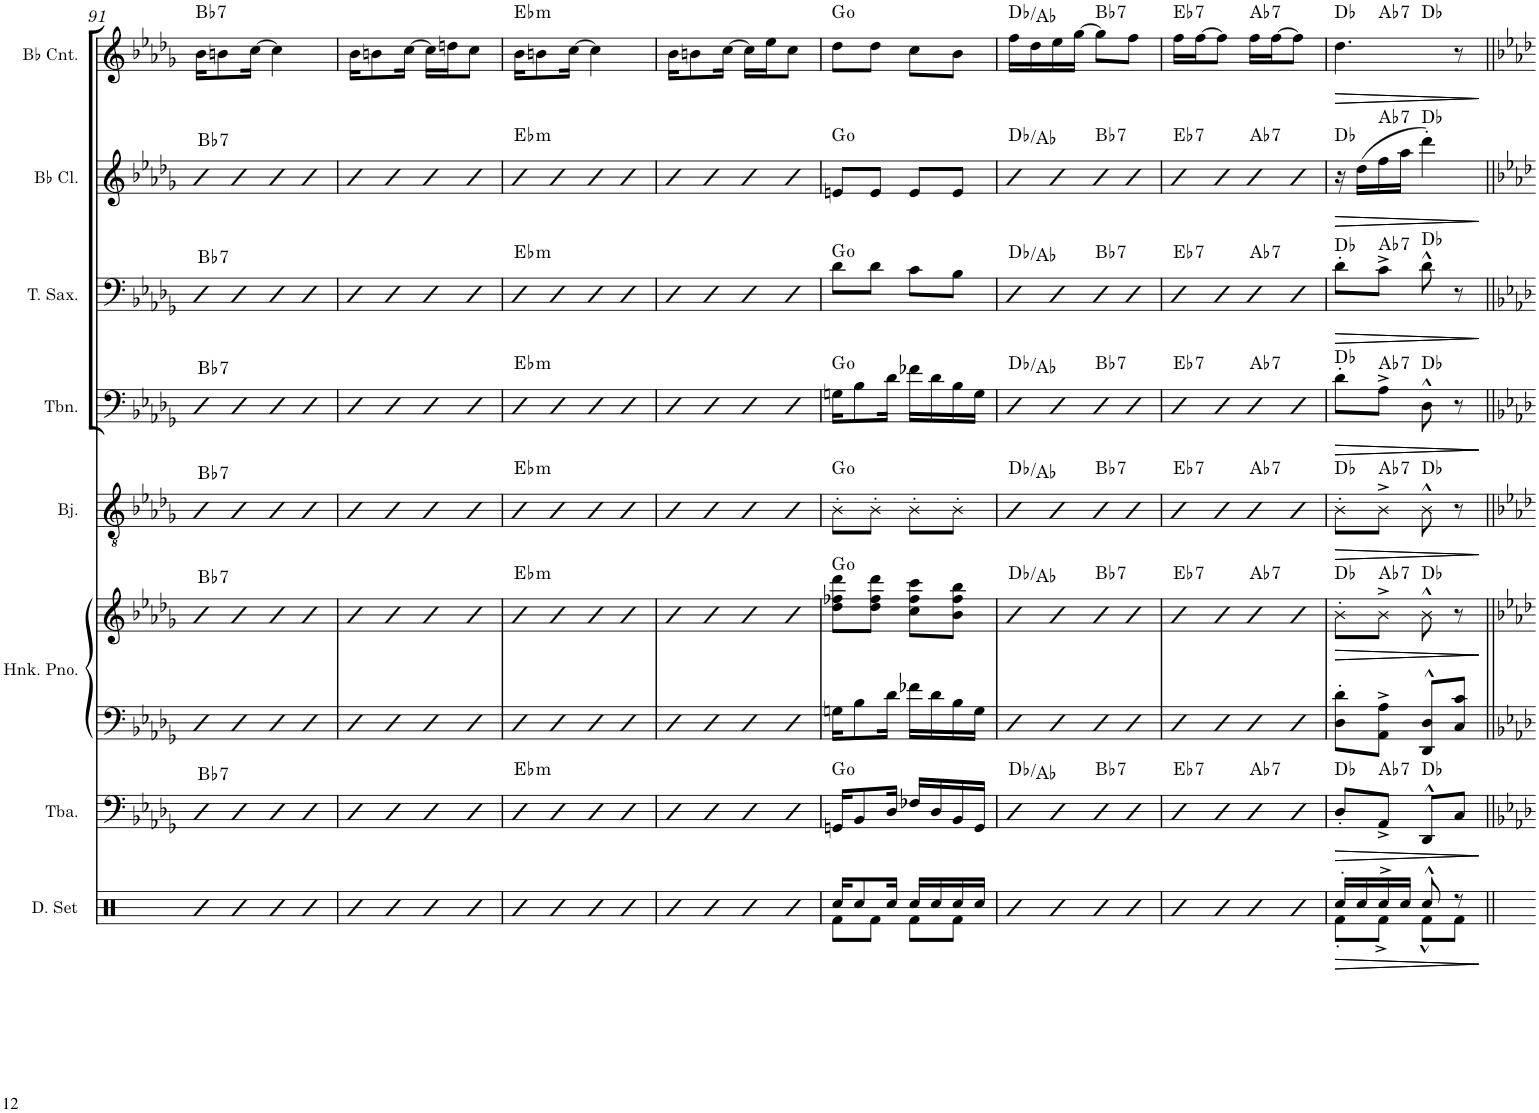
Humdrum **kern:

**kern	**dynam	**kern	**dynam	**harte	**kern	**kern	**dynam	**harte	**kern	**dynam	**harte	**kern	**dynam	**harte	**kern	**dynam	**harte	**kern	**dynam	**harte	**kern	**dynam	**harte
*part8	*part8	*part7	*part7	*part7	*part6	*part6	*part6	*part6	*part5	*part5	*part5	*part4	*part4	*part4	*part3	*part3	*part3	*part2	*part2	*part2	*part1	*part1	*part1
*staff9	*staff9	*staff8	*staff8	*	*staff7	*staff6	*staff6/7	*	*staff5	*staff5	*	*staff4	*staff4	*	*staff3	*staff3	*	*staff2	*staff2	*	*staff1	*staff1	*
*I"Drumset	*	*I"Tuba	*	*	*I"Honky Tonk Piano	*	*	*	*I"Banjo	*	*	*I"Trombone	*	*	*I"Tenor Saxophone	*	*	*I"Bb Clarinet	*	*	*I"Bb Cornet	*	*
*I'D. Set	*	*I'Tba.	*	*	*I'Hnk. Pno.	*	*	*	*I'Bj.	*	*	*I'Tbn.	*	*	*I'T. Sax.	*	*	*I'Bb Cl.	*	*	*I'Bb Cnt.	*	*
!!LO:PB:g=z
*clefX	*	*clefF4	*	*	*clefF4	*clefG2	*	*	*clefGv2	*	*	*clefF4	*	*	*clefF4	*	*	*clefG2	*	*	*clefG2	*	*
*	*	*	*	*	*	*	*	*	*ITrd7c12	*	*	*	*	*	*ITrd8c14	*	*	*ITrd1c2	*	*	*ITrd1c2	*	*
*k[]	*	*k[b-e-a-d-g-]	*	*	*k[b-e-a-d-g-]	*k[b-e-a-d-g-]	*	*	*k[b-e-a-d-g-]	*	*	*k[b-e-a-d-g-]	*	*	*k[b-e-a-d-g-]	*	*	*k[b-e-a-d-g-]	*	*	*k[b-e-a-d-g-]	*	*
*M2/4	*	*M2/4	*	*	*M2/4	*M2/4	*	*	*M2/4	*	*	*M2/4	*	*	*M2/4	*	*	*M2/4	*	*	*M2/4	*	*
=91	=91	=91	=91	=91	=91	=91	=91	=91	=91	=91	=91	=91	=91	=91	=91	=91	=91	=91	=91	=91	=91	=91	=91
!	!	!	!	!LO:H:kt=7	!	!	!	!LO:H:kt=7	!	!	!LO:H:kt=7	!	!	!LO:H:kt=7	!	!	!LO:H:kt=7	!	!	!LO:H:kt=7	!	!	!LO:H:kt=7
8R	.	8B-	.	Bb:7	8b-	8b-	.	Bb:7	8b-	.	Bb:7	8b-	.	Bb:7	8b-	.	Bb:7	8b-	.	Bb:7	16b-\KL	.	Bb:7
.	.	.	.	.	.	.	.	.	.	.	.	.	.	.	.	.	.	.	.	.	8bn\	.	.
8R	.	8B-	.	.	8b-	8b-	.	.	8b-	.	.	8b-	.	.	8b-	.	.	8b-	.	.	.	.	.
.	.	.	.	.	.	.	.	.	.	.	.	.	.	.	.	.	.	.	.	.	[16cc\Jk	.	.
8R	.	8B-	.	.	8b-	8b-	.	.	8b-	.	.	8b-	.	.	8b-	.	.	8b-	.	.	4cc\]	.	.
8R	.	8B-	.	.	8b-	8b-	.	.	8b-	.	.	8b-	.	.	8b-	.	.	8b-	.	.	.	.	.
=92	=92	=92	=92	=92	=92	=92	=92	=92	=92	=92	=92	=92	=92	=92	=92	=92	=92	=92	=92	=92	=92	=92	=92
8R	.	8B-	.	.	8b-	8b-	.	.	8b-	.	.	8b-	.	.	8b-	.	.	8b-	.	.	16b-\KL	.	.
.	.	.	.	.	.	.	.	.	.	.	.	.	.	.	.	.	.	.	.	.	8bn\	.	.
8R	.	8B-	.	.	8b-	8b-	.	.	8b-	.	.	8b-	.	.	8b-	.	.	8b-	.	.	.	.	.
.	.	.	.	.	.	.	.	.	.	.	.	.	.	.	.	.	.	.	.	.	[16cc\Jk	.	.
8R	.	8B-	.	.	8b-	8b-	.	.	8b-	.	.	8b-	.	.	8b-	.	.	8b-	.	.	16cc\LL]	.	.
.	.	.	.	.	.	.	.	.	.	.	.	.	.	.	.	.	.	.	.	.	16ddn\J	.	.
8R	.	8B-	.	.	8b-	8b-	.	.	8b-	.	.	8b-	.	.	8b-	.	.	8b-	.	.	8cc\J	.	.
=93	=93	=93	=93	=93	=93	=93	=93	=93	=93	=93	=93	=93	=93	=93	=93	=93	=93	=93	=93	=93	=93	=93	=93
!	!	!	!	!LO:H:kt=m	!	!	!	!LO:H:kt=m	!	!	!LO:H:kt=m	!	!	!LO:H:kt=m	!	!	!LO:H:kt=m	!	!	!LO:H:kt=m	!	!	!LO:H:kt=m
8R	.	8B-	.	Eb:min	8b-	8b-	.	Eb:min	8b-	.	Eb:min	8b-	.	Eb:min	8b-	.	Eb:min	8b-	.	Eb:min	16b-\KL	.	Eb:min
.	.	.	.	.	.	.	.	.	.	.	.	.	.	.	.	.	.	.	.	.	8bn\	.	.
8R	.	8B-	.	.	8b-	8b-	.	.	8b-	.	.	8b-	.	.	8b-	.	.	8b-	.	.	.	.	.
.	.	.	.	.	.	.	.	.	.	.	.	.	.	.	.	.	.	.	.	.	[16cc\Jk	.	.
8R	.	8B-	.	.	8b-	8b-	.	.	8b-	.	.	8b-	.	.	8b-	.	.	8b-	.	.	4cc\]	.	.
8R	.	8B-	.	.	8b-	8b-	.	.	8b-	.	.	8b-	.	.	8b-	.	.	8b-	.	.	.	.	.
=94	=94	=94	=94	=94	=94	=94	=94	=94	=94	=94	=94	=94	=94	=94	=94	=94	=94	=94	=94	=94	=94	=94	=94
8R	.	8B-	.	.	8b-	8b-	.	.	8b-	.	.	8b-	.	.	8b-	.	.	8b-	.	.	16b-\KL	.	.
.	.	.	.	.	.	.	.	.	.	.	.	.	.	.	.	.	.	.	.	.	8bn\	.	.
8R	.	8B-	.	.	8b-	8b-	.	.	8b-	.	.	8b-	.	.	8b-	.	.	8b-	.	.	.	.	.
.	.	.	.	.	.	.	.	.	.	.	.	.	.	.	.	.	.	.	.	.	[16cc\Jk	.	.
8R	.	8B-	.	.	8b-	8b-	.	.	8b-	.	.	8b-	.	.	8b-	.	.	8b-	.	.	16cc\LL]	.	.
.	.	.	.	.	.	.	.	.	.	.	.	.	.	.	.	.	.	.	.	.	16ee-\J	.	.
8R	.	8B-	.	.	8b-	8b-	.	.	8b-	.	.	8b-	.	.	8b-	.	.	8b-	.	.	8cc\J	.	.
=95	=95	=95	=95	=95	=95	=95	=95	=95	=95	=95	=95	=95	=95	=95	=95	=95	=95	=95	=95	=95	=95	=95	=95
*^	*	*	*	*	*	*	*	*	*	*	*	*	*	*	*	*	*	*	*	*	*	*	*
16Rcc/KL	8Rf\L	.	16GGn/KL	.	G:dim	16Gn\KL	8dd-\ 8ff-X\ 8ddd-\L	.	G:dim	8B-'\L	.	G:dim	16Gn\KL	.	G:dim	8d-\L	.	G:dim	8en/L	.	G:dim	8dd-\L	.	G:dim
8Rcc/	.	.	8BB-/	.	.	8B-\	.	.	.	.	.	.	8B-\	.	.	.	.	.	.	.	.	.	.	.
.	8Rf\J	.	.	.	.	.	8dd-\ 8ff-\ 8ddd-\J	.	.	8B-'\J	.	.	.	.	.	8d-\J	.	.	8e/J	.	.	8dd-\J	.	.
16Rcc/Jk	.	.	16D-/Jk	.	.	16d-\Jk	.	.	.	.	.	.	16d-\Jk	.	.	.	.	.	.	.	.	.	.	.
16Rcc/LL	8Rf\L	.	16F-X/LL	.	.	16f-X\LL	8cc\ 8ff-\ 8ccc\L	.	.	8B-'\L	.	.	16f-X\LL	.	.	8c\L	.	.	8e/L	.	.	8cc\L	.	.
16Rcc/	.	.	16D-/	.	.	16d-\	.	.	.	.	.	.	16d-\	.	.	.	.	.	.	.	.	.	.	.
16Rcc/	8Rf\J	.	16BB-/	.	.	16B-\	8b-\ 8ff-\ 8bb-\J	.	.	8B-'\J	.	.	16B-\	.	.	8B-\J	.	.	8e/J	.	.	8b-\J	.	.
16Rcc/JJ	.	.	16GG/JJ	.	.	16G\JJ	.	.	.	.	.	.	16G\JJ	.	.	.	.	.	.	.	.	.	.	.
*v	*v	*	*	*	*	*	*	*	*	*	*	*	*	*	*	*	*	*	*	*	*	*	*	*
=96	=96	=96	=96	=96	=96	=96	=96	=96	=96	=96	=96	=96	=96	=96	=96	=96	=96	=96	=96	=96	=96	=96	=96
8R	.	8B-	.	Db:maj/5	8b-	8b-	.	Db:maj/5	8b-	.	Db:maj/5	8b-	.	Db:maj/5	8b-	.	Db:maj/5	8b-	.	Db:maj/5	16ff\LL	.	Db:maj/5
.	.	.	.	.	.	.	.	.	.	.	.	.	.	.	.	.	.	.	.	.	16dd-\	.	.
8R	.	8B-	.	.	8b-	8b-	.	.	8b-	.	.	8b-	.	.	8b-	.	.	8b-	.	.	16ee-\	.	.
.	.	.	.	.	.	.	.	.	.	.	.	.	.	.	.	.	.	.	.	.	[16gg-\JJ	.	.
!	!	!	!	!LO:H:kt=7	!	!	!	!LO:H:kt=7	!	!	!LO:H:kt=7	!	!	!LO:H:kt=7	!	!	!LO:H:kt=7	!	!	!LO:H:kt=7	!	!	!LO:H:kt=7
8R	.	8B-	.	Bb:7	8b-	8b-	.	Bb:7	8b-	.	Bb:7	8b-	.	Bb:7	8b-	.	Bb:7	8b-	.	Bb:7	8gg-\L]	.	Bb:7
8R	.	8B-	.	.	8b-	8b-	.	.	8b-	.	.	8b-	.	.	8b-	.	.	8b-	.	.	8ff\J	.	.
=97	=97	=97	=97	=97	=97	=97	=97	=97	=97	=97	=97	=97	=97	=97	=97	=97	=97	=97	=97	=97	=97	=97	=97
!	!	!	!	!LO:H:kt=7	!	!	!	!LO:H:kt=7	!	!	!LO:H:kt=7	!	!	!LO:H:kt=7	!	!	!LO:H:kt=7	!	!	!LO:H:kt=7	!	!	!LO:H:kt=7
8R	.	8B-	.	Eb:7	8b-	8b-	.	Eb:7	8b-	.	Eb:7	8b-	.	Eb:7	8b-	.	Eb:7	8b-	.	Eb:7	16ff\LL	.	Eb:7
.	.	.	.	.	.	.	.	.	.	.	.	.	.	.	.	.	.	.	.	.	[16ff\J	.	.
8R	.	8B-	.	.	8b-	8b-	.	.	8b-	.	.	8b-	.	.	8b-	.	.	8b-	.	.	8ff\J]	.	.
!	!	!	!	!LO:H:kt=7	!	!	!	!LO:H:kt=7	!	!	!LO:H:kt=7	!	!	!LO:H:kt=7	!	!	!LO:H:kt=7	!	!	!LO:H:kt=7	!	!	!LO:H:kt=7
8R	.	8B-	.	Ab:7	8b-	8b-	.	Ab:7	8b-	.	Ab:7	8b-	.	Ab:7	8b-	.	Ab:7	8b-	.	Ab:7	16ff\LL	.	Ab:7
.	.	.	.	.	.	.	.	.	.	.	.	.	.	.	.	.	.	.	.	.	[16ff\J	.	.
8R	.	8B-	.	.	8b-	8b-	.	.	8b-	.	.	8b-	.	.	8b-	.	.	8b-	.	.	8ff\J]	.	.
=98	=98	=98	=98	=98	=98	=98	=98	=98	=98	=98	=98	=98	=98	=98	=98	=98	=98	=98	=98	=98	=98	=98	=98
!	!LO:HP:b	!	!LO:HP:b	!	!	!	!LO:HP:b	!	!	!LO:HP:b	!	!	!LO:HP:b	!	!	!LO:HP:b	!	!	!LO:HP:b	!	!	!LO:HP:b	!
*^	*	*	*	*	*	*	*	*	*	*	*	*	*	*	*	*	*	*	*	*	*^	*	*
*	*	*	*	*	*	*	*	*	*	*	*	*	*	*	*	*	*	*	*	*	*	*	*^	*	*
16Rcc'/LL	8Rf'\L	>	8D-'/L	>	Db:maj	8D-\' 8d-\'L	8b-'\L	>	Db:maj	8B-'\L	>	Db:maj	8d-'\L	>	Db:maj	8d-'\L	>	Db:maj	16r	>	Db:maj	4.dd-\	8ryy	4ryy	>	Db:maj
!	!	!LO:HP:b	!	!	!	!	!	!	!	!	!	!	!	!	!	!	!	!	!	!LO:HP:b	!	!	!	!	!	!
16Rcc/	.	>	.	.	.	.	.	.	.	.	.	.	.	.	.	.	.	.	(16dd-\LL	>	.	.	.	.	.	.
!	!	!	!	!LO:HP:b	!LO:H:kt=7	!	!	!LO:HP:b	!LO:H:kt=7	!	!LO:HP:b	!LO:H:kt=7	!	!LO:HP:b	!LO:H:kt=7	!	!LO:HP:b	!LO:H:kt=7	!	!	!LO:H:kt=7	!	!	!	!	!LO:H:kt=7
16Rcc^/	8Rf^\J	.	8AA-^/J	>	Ab:7	8AA-\^ 8A-\^J	8b-^\J	>	Ab:7	8B-^\J	>	Ab:7	8A-^\J	>	Ab:7	8c^\J	>	Ab:7	16ff\	.	Ab:7	.	4.ryy	.	.	Ab:7
16Rcc/JJ	.	.	.	.	.	.	.	.	.	.	.	.	.	.	.	.	.	.	16aa-\JJ	.	.	.	.	.	.	.
8Rcc^^/	8Rf^^\L	.	8DD-^^/L	.	Db:maj	8DD-/^^ 8D-/^^L	8b-^^\	.	Db:maj	8B-^^\	.	Db:maj	8D-^^\	.	Db:maj	8d-^^\	.	Db:maj	4ddd-'\)	.	Db:maj	.	.	4ryy	.	Db:maj
!	!	!	!	!	!	!	!	!	!	!	!	!	!	!	!	!	!	!	!	!	!	!	!	!	!LO:HP:b	!
8r	8Rf\J	.	8C/J	.	.	8C/ 8c/J	8r	.	.	8r	.	.	8r	.	.	8r	.	.	.	.	.	8r	.	.	>	.
*v	*v	*	*	*	*	*	*	*	*	*	*	*	*	*	*	*	*	*	*	*	*	*	*	*	*	*
.	] ]	.	] ]	.	.	.	] ]	.	.	] ]	.	.	] ]	.	.	] ]	.	.	] ]	.	.	.	.	] ]	.
*	*	*	*	*	*	*	*	*	*	*	*	*	*	*	*	*	*	*	*	*	*v	*v	*v	*	*
=||	=||	=||	=||	=||	=||	=||	=||	=||	=||	=||	=||	=||	=||	=||	=||	=||	=||	=||	=||	=||	=||	=||	=||
*-	*-	*-	*-	*-	*-	*-	*-	*-	*-	*-	*-	*-	*-	*-	*-	*-	*-	*-	*-	*-	*-	*-	*-
